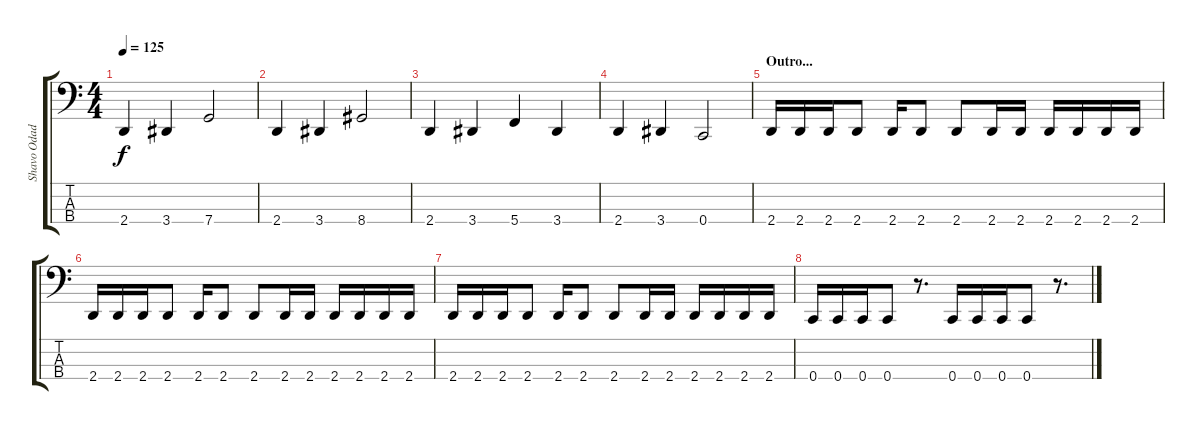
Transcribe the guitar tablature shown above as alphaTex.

\track ("Shavo Odadjian" "Shavo Odad") {instrument electricbasspick}
\staff {score tabs}
\tuning (F2 C2 G1 C1) {hide}
\ts (4 4)
\tempo 125
\clef f4
\ks c
2.4.4{dy f} 3.4.4 7.4.2 |
2.4.4 3.4.4 8.4.2 |
2.4.4 3.4.4 5.4.4 3.4.4 |
2.4.4 3.4.4 0.4.2 |
\section ("" "Outro...")
2.4.16 2.4.16 2.4.16 2.4.8 2.4.16 2.4.8 2.4.8 2.4.16 2.4.16 2.4.16 2.4.16 2.4.16 2.4.16 |
2.4.16 2.4.16 2.4.16 2.4.8 2.4.16 2.4.8 2.4.8 2.4.16 2.4.16 2.4.16 2.4.16 2.4.16 2.4.16 |
2.4.16 2.4.16 2.4.16 2.4.8 2.4.16 2.4.8 2.4.8 2.4.16 2.4.16 2.4.16 2.4.16 2.4.16 2.4.16 |
0.4.16 0.4.16 0.4.16 0.4.8 r.8{d} 0.4.16 0.4.16 0.4.16 0.4.8 r.8{d}
